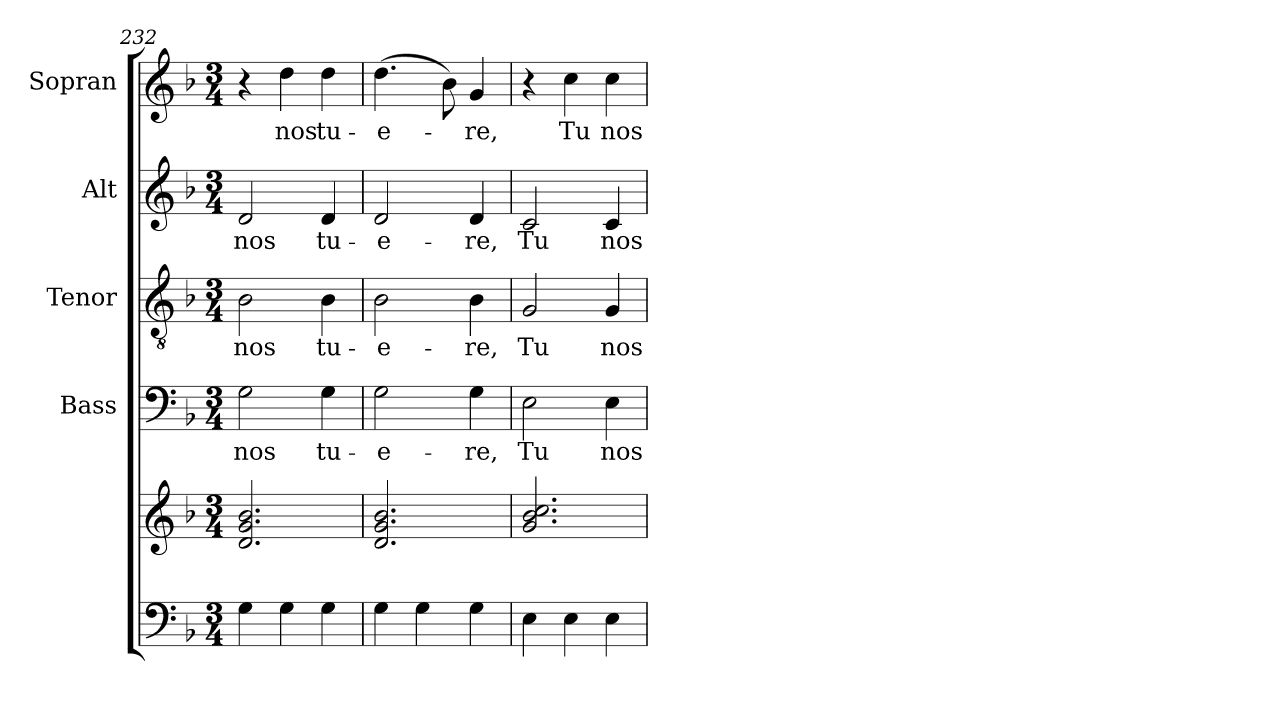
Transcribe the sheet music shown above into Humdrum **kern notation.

**kern	**kern	**kern	**text	**kern	**text	**kern	**text	**kern	**text
*part5	*part5	*part4	*part4	*part3	*part3	*part2	*part2	*part1	*part1
*staff6	*staff5	*staff4	*staff4	*staff3	*staff3	*staff2	*staff2	*staff1	*staff1
*	*	*I"Bass	*	*I"Tenor	*	*I"Alt	*	*I"Sopran	*
*	*	*I'B.	*	*I'T.	*	*I'A.	*	*I'S.	*
*clefF4	*clefG2	*clefF4	*	*clefGv2	*	*clefG2	*	*clefG2	*
*k[b-]	*k[b-]	*k[b-]	*	*k[b-]	*	*k[b-]	*	*k[b-]	*
*F:	*F:	*F:	*	*F:	*	*F:	*	*F:	*
*M3/4	*M3/4	*M3/4	*	*M3/4	*	*M3/4	*	*M3/4	*
=232	=232	=232	=232	=232	=232	=232	=232	=232	=232
!	!	!	!LO:LY:b	!	!LO:LY:b	!	!LO:LY:b	!	!
4G\	2.d/ 2.g/ 2.b-/	2G\	nos	2B-\	nos	2d/	nos	4r	.
!	!	!	!	!	!	!	!	!	!LO:LY:b
4G\	.	.	.	.	.	.	.	4dd\	nos
!	!	!	!LO:LY:b	!	!LO:LY:b	!	!LO:LY:b	!	!LO:LY:b
4G\	.	4G\	tu-	4B-\	tu-	4d/	tu-	4dd\	tu-
=233	=233	=233	=233	=233	=233	=233	=233	=233	=233
!	!	!	!LO:LY:b	!	!LO:LY:b	!	!LO:LY:b	!	!LO:LY:b
4G\	2.d/ 2.g/ 2.b-/	2G\	-e-	2B-\	-e-	2d/	-e-	(>4.dd\	-e-
4G\	.	.	.	.	.	.	.	.	.
.	.	.	.	.	.	.	.	8b-\)	.
!	!	!	!LO:LY:b	!	!LO:LY:b	!	!LO:LY:b	!	!LO:LY:b
4G\	.	4G\	-re,	4B-\	-re,	4d/	-re,	4g/	-re,
=234	=234	=234	=234	=234	=234	=234	=234	=234	=234
!	!	!	!LO:LY:b	!	!LO:LY:b	!	!LO:LY:b	!	!
4E\	2.g/ 2.b-/ 2.cc/	2E\	Tu	2G/	Tu	2c/	Tu	4r	.
!	!	!	!	!	!	!	!	!	!LO:LY:b
4E\	.	.	.	.	.	.	.	4cc\	Tu
!	!	!	!LO:LY:b	!	!LO:LY:b	!	!LO:LY:b	!	!LO:LY:b
4E\	.	4E\	nos	4G/	nos	4c/	nos	4cc\	nos
=	=	=	=	=	=	=	=	=	=
*-	*-	*-	*-	*-	*-	*-	*-	*-	*-
